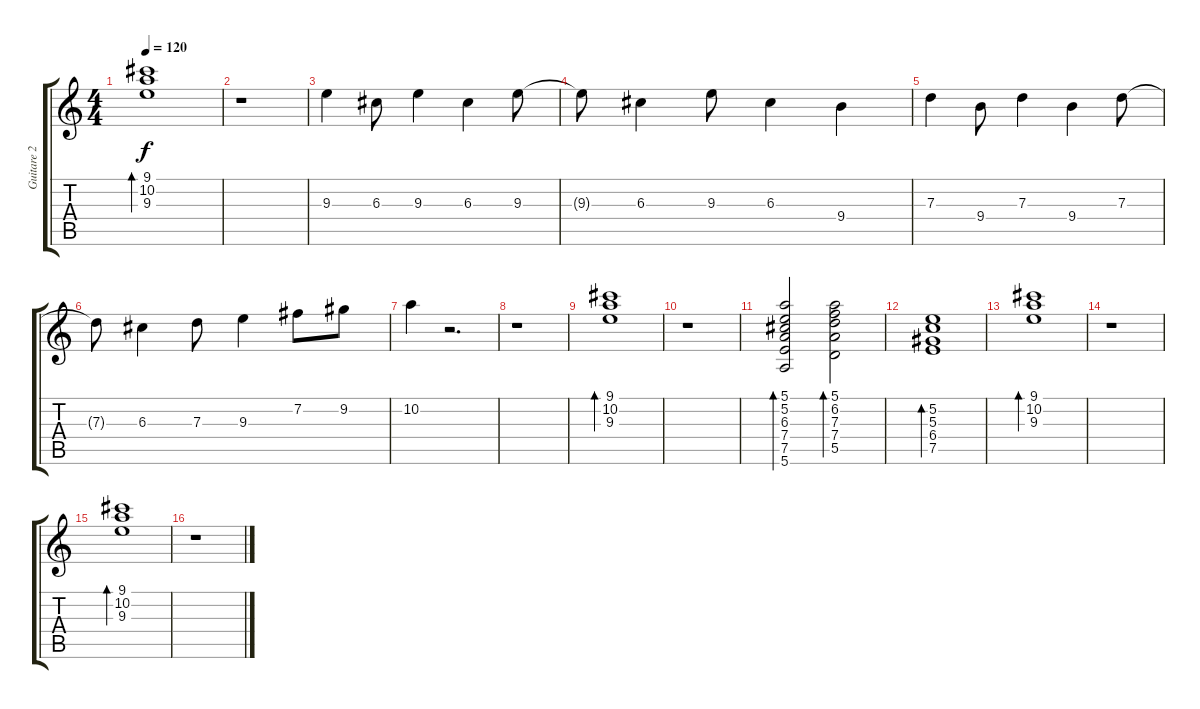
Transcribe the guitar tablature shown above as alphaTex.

\track ("Guitare 2" "Guitare 2") {instrument electricguitarclean}
\staff {score tabs}
\tuning (E4 B3 G3 D3 A2 E2) {hide}
\ts (4 4)
\tempo 120
\clef g2
\ks c
(9.1 10.2 9.3).1{bd 240 dy f} |
r.1 |
9.3.4{instrument distortionguitar} 6.3.8 9.3.4 6.3.4 9.3.8 |
9.3{t}.8 6.3.4 9.3.8 6.3.4 9.4.4 |
7.3.4 9.4.8 7.3.4 9.4.4 7.3.8 |
7.3{t}.8 6.3.4 7.3.8 9.3.4 7.2.8 9.2.8 |
10.2.4 r.2{d} |
r.1 |
(9.1 10.2 9.3).1{bd 240 instrument electricguitarclean} |
r.1 |
(5.1 5.2 6.3 7.4 7.5 5.6).2{bd 240 instrument overdrivenguitar} (5.1 6.2 7.3 7.4 5.5).2{bd 240} |
(5.2 5.3 6.4 7.5).1{bd 240} |
(9.1 10.2 9.3).1{bd 240 instrument electricguitarclean} |
r.1 |
(9.1 10.2 9.3).1{bd 240} |
r.1
